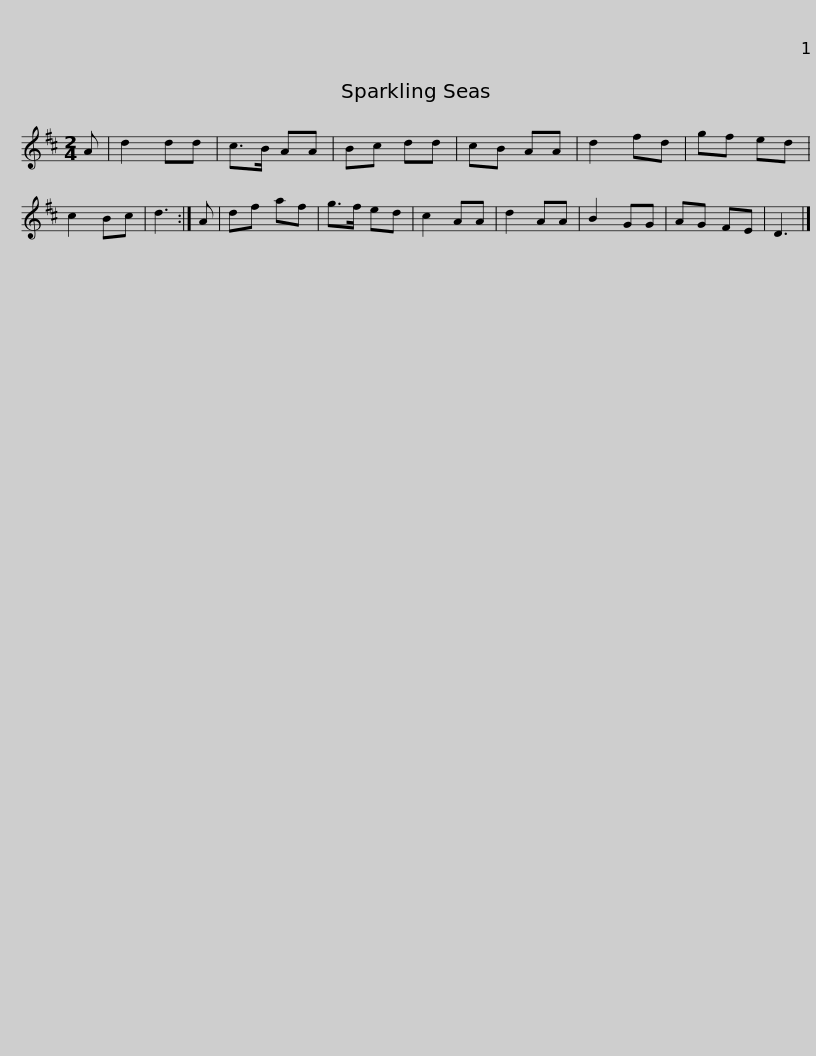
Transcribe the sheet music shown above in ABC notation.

X:1
L:1/8
M:2/4
I:linebreak $
K:D
V:1 treble
V:1
 A | d2 dd | c>B AA | Bc dd | cB AA | %5
 d2 fd | gf ed | c2 Bc | d3 :| A | %10
 df af | g>f ed |$ c2 AA | d2 AA | B2 GG | %15
 AG FE | D3 |] %17
